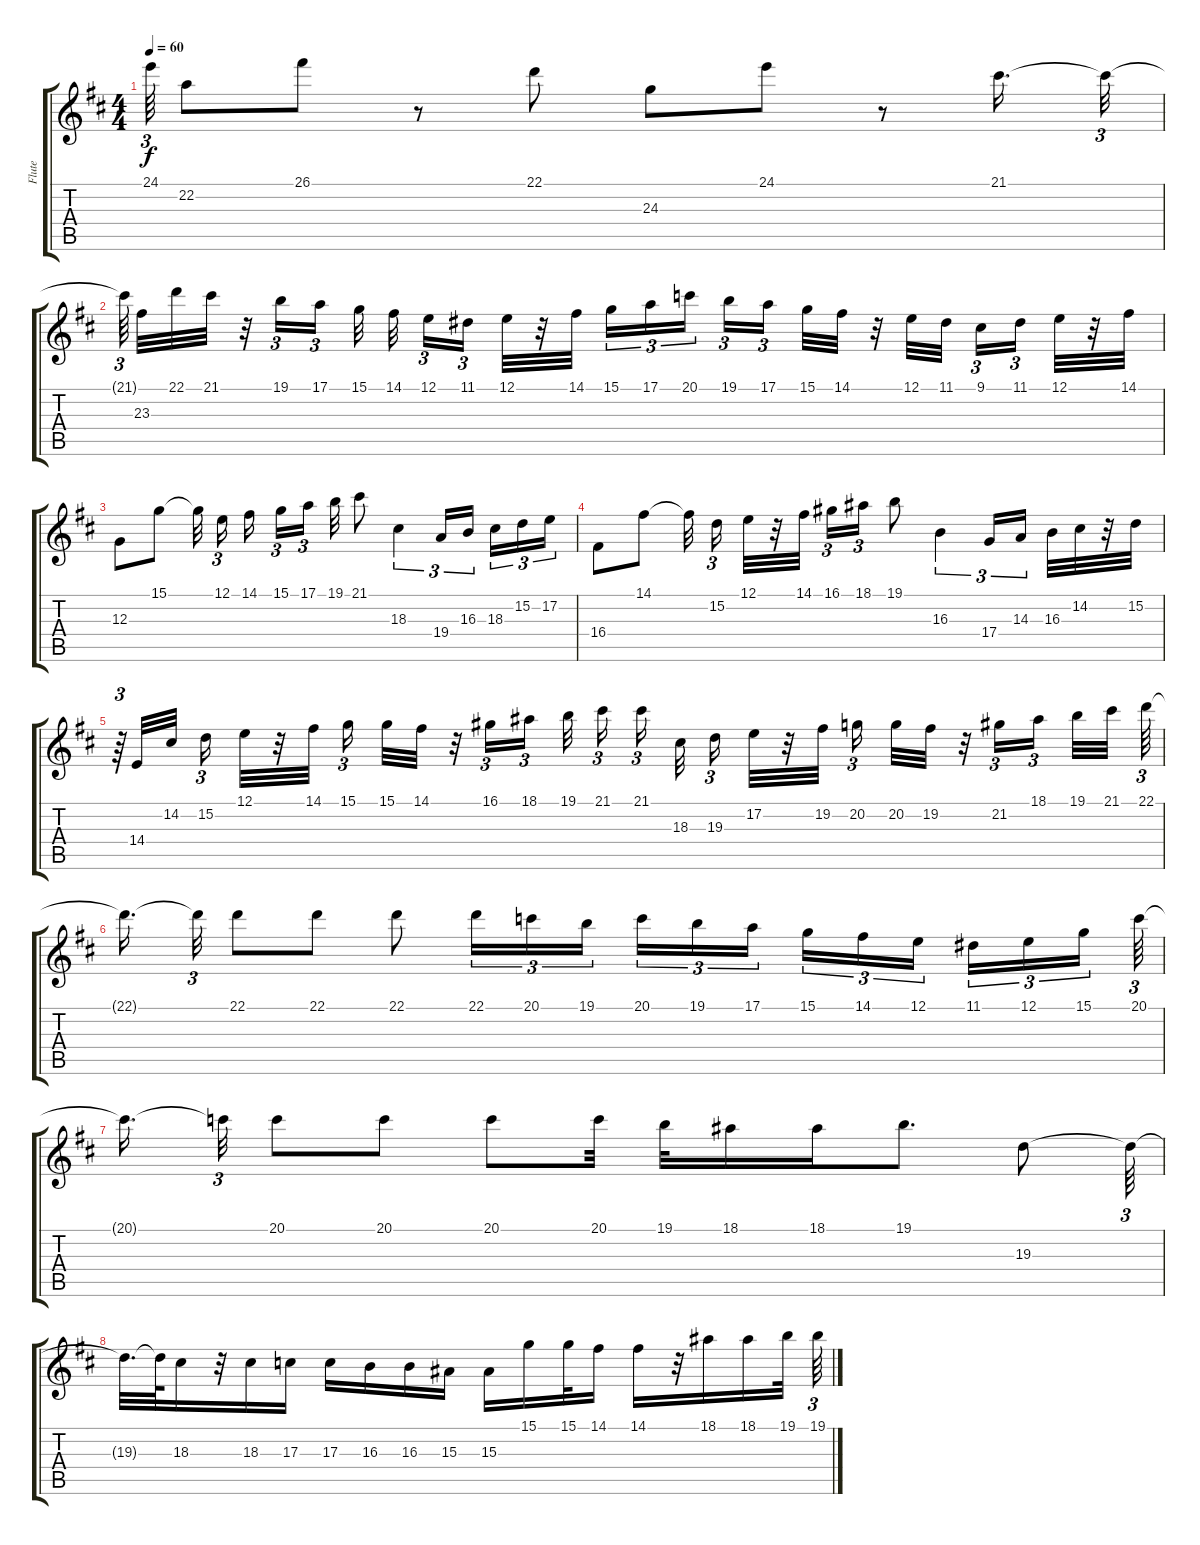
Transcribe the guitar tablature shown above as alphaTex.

\track ("Flute" "Flute") {instrument flute}
\staff {score tabs}
\tuning (E4 B3 G3 D3 A2 E2) {hide}
\ts (4 4)
\tempo 60
\clef g2
\ks bminor
24.1{t}.64{tu (3 2) dy f} 22.2.8 26.1.8 r.8 22.1.8 24.3.8 24.1.8 r.8 21.1.16{d} 21.1{t}.32{tu (3 2)} |
21.1{t}.64{tu (3 2) beam splitsecondary} 23.3.32 22.1.32 21.1.32 r.32 19.1.16{tu (3 2)} 17.1.16{tu (3 2) beam splitsecondary} 15.1.32 14.1.32{beam splitsecondary} 12.1.16{tu (3 2)} 11.1.16{tu (3 2) beam splitsecondary} 12.1.32 r.32 14.1.32 15.1.16{tu (3 2)} 17.1.16{tu (3 2)} 20.1.16{tu (3 2) beam splitsecondary} 19.1.16{tu (3 2)} 17.1.16{tu (3 2) beam splitsecondary} 15.1.32 14.1.32 r.32 12.1.32 11.1.32{beam splitsecondary} 9.1.16{tu (3 2)} 11.1.16{tu (3 2) beam splitsecondary} 12.1.32 r.32 14.1.32 |
12.3.8 15.1.8 15.1{t}.32{beam splitsecondary} 12.1.16{tu (3 2) beam splitsecondary} 14.1.16{beam splitsecondary} 15.1.16{tu (3 2)} 17.1.16{tu (3 2) beam splitsecondary} 19.1.32 21.1.8 18.3.4{tu (3 2)} 19.4.16{tu (3 2)} 16.3.16{tu (3 2) beam splitsecondary} 18.3.16{tu (3 2)} 15.2.16{tu (3 2)} 17.2.16{tu (3 2)} |
16.4.8 14.1.8 14.1{t}.32{beam splitsecondary} 15.2.16{tu (3 2)} 12.1.32 r.32 14.1.32{beam splitsecondary} 16.1.16{tu (3 2)} 18.1.16{tu (3 2)} 19.1.8 16.3.4{tu (3 2)} 17.4.16{tu (3 2)} 14.3.16{tu (3 2) beam splitsecondary} 16.3.32 14.2.32 r.32 15.2.32 |
r.64{tu (3 2)} 14.4.32 14.2.32{beam splitsecondary} 15.2.16{tu (3 2)} 12.1.32 r.32 14.1.32 15.1.16{tu (3 2)} 15.1.32 14.1.32 r.32 16.1.16{tu (3 2)} 18.1.16{tu (3 2) beam splitsecondary} 19.1.32 21.1.16{tu (3 2)} 21.1.16{tu (3 2) beam splitsecondary} 18.3.32{beam splitsecondary} 19.3.16{tu (3 2)} 17.2.32 r.32 19.2.32 20.2.16{tu (3 2)} 20.2.32 19.2.32 r.32 21.2.16{tu (3 2)} 18.1.16{tu (3 2) beam splitsecondary} 19.1.32 21.1.32{beam splitsecondary} 22.1.64{tu (3 2)} |
22.1{t}.16{d beam splitsecondary} 22.1{t}.32{tu (3 2)} 22.1.8 22.1.8 22.1.8 22.1.16{tu (3 2)} 20.1.16{tu (3 2)} 19.1.16{tu (3 2) beam splitsecondary} 20.1.16{tu (3 2)} 19.1.16{tu (3 2)} 17.1.16{tu (3 2) beam splitsecondary} 15.1.16{tu (3 2)} 14.1.16{tu (3 2)} 12.1.16{tu (3 2) beam splitsecondary} 11.1.16{tu (3 2)} 12.1.16{tu (3 2)} 15.1.16{tu (3 2) beam splitsecondary} 20.1.64{tu (3 2)} |
20.1{t}.16{d beam splitsecondary} 20.1{t}.32{tu (3 2)} 20.1.8 20.1.8 20.1.8 20.1.32 19.1.32 18.1.16 18.1.16 19.1.8{d} 19.3.8 19.3{t}.64{tu (3 2)} |
19.3{t}.32{d} 19.3{t}.64 18.3.16 r.32 18.3.16 17.3.16 17.3.16 16.3.16 16.3.16 15.3.16 15.3.16 15.1.16 15.1.32 14.1.16 14.1.16 r.32 18.1.16 18.1.16 19.1.32 19.1.64{tu (3 2)}
